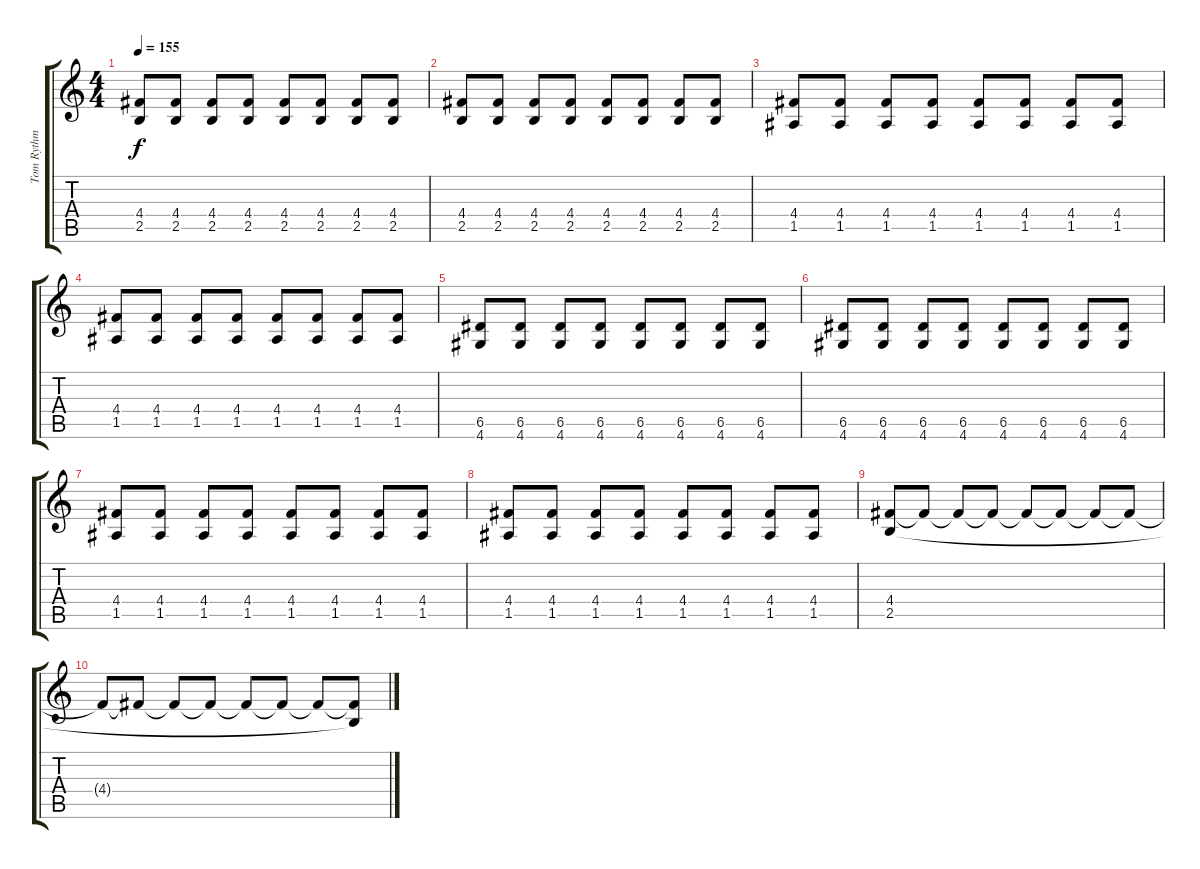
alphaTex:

\track ("Tom Rythm" "Tom Rythm") {instrument distortionguitar}
\staff {score tabs}
\tuning (E4 B3 G3 D3 A2 E2) {hide}
\ts (4 4)
\tempo 155
\clef g2
\ks c
(4.4 2.5).8{dy f} (4.4 2.5).8 (4.4 2.5).8 (4.4 2.5).8 (4.4 2.5).8 (4.4 2.5).8 (4.4 2.5).8 (4.4 2.5).8 |
(4.4 2.5).8 (4.4 2.5).8 (4.4 2.5).8 (4.4 2.5).8 (4.4 2.5).8 (4.4 2.5).8 (4.4 2.5).8 (4.4 2.5).8 |
(4.4 1.5).8 (4.4 1.5).8 (4.4 1.5).8 (4.4 1.5).8 (4.4 1.5).8 (4.4 1.5).8 (4.4 1.5).8 (4.4 1.5).8 |
(4.4 1.5).8 (4.4 1.5).8 (4.4 1.5).8 (4.4 1.5).8 (4.4 1.5).8 (4.4 1.5).8 (4.4 1.5).8 (4.4 1.5).8 |
(6.5 4.6).8 (6.5 4.6).8 (6.5 4.6).8 (6.5 4.6).8 (6.5 4.6).8 (6.5 4.6).8 (6.5 4.6).8 (6.5 4.6).8 |
(6.5 4.6).8 (6.5 4.6).8 (6.5 4.6).8 (6.5 4.6).8 (6.5 4.6).8 (6.5 4.6).8 (6.5 4.6).8 (6.5 4.6).8 |
(4.4 1.5).8 (4.4 1.5).8 (4.4 1.5).8 (4.4 1.5).8 (4.4 1.5).8 (4.4 1.5).8 (4.4 1.5).8 (4.4 1.5).8 |
(4.4 1.5).8 (4.4 1.5).8 (4.4 1.5).8 (4.4 1.5).8 (4.4 1.5).8 (4.4 1.5).8 (4.4 1.5).8 (4.4 1.5).8 |
(4.4 2.5).8 4.4{t}.8 4.4{t}.8 4.4{t}.8 4.4{t}.8 4.4{t}.8 4.4{t}.8 4.4{t}.8 |
4.4{t}.8 4.4{t}.8 4.4{t}.8 4.4{t}.8 4.4{t}.8 4.4{t}.8 4.4{t}.8 (4.4{t} 2.5{t}).8
